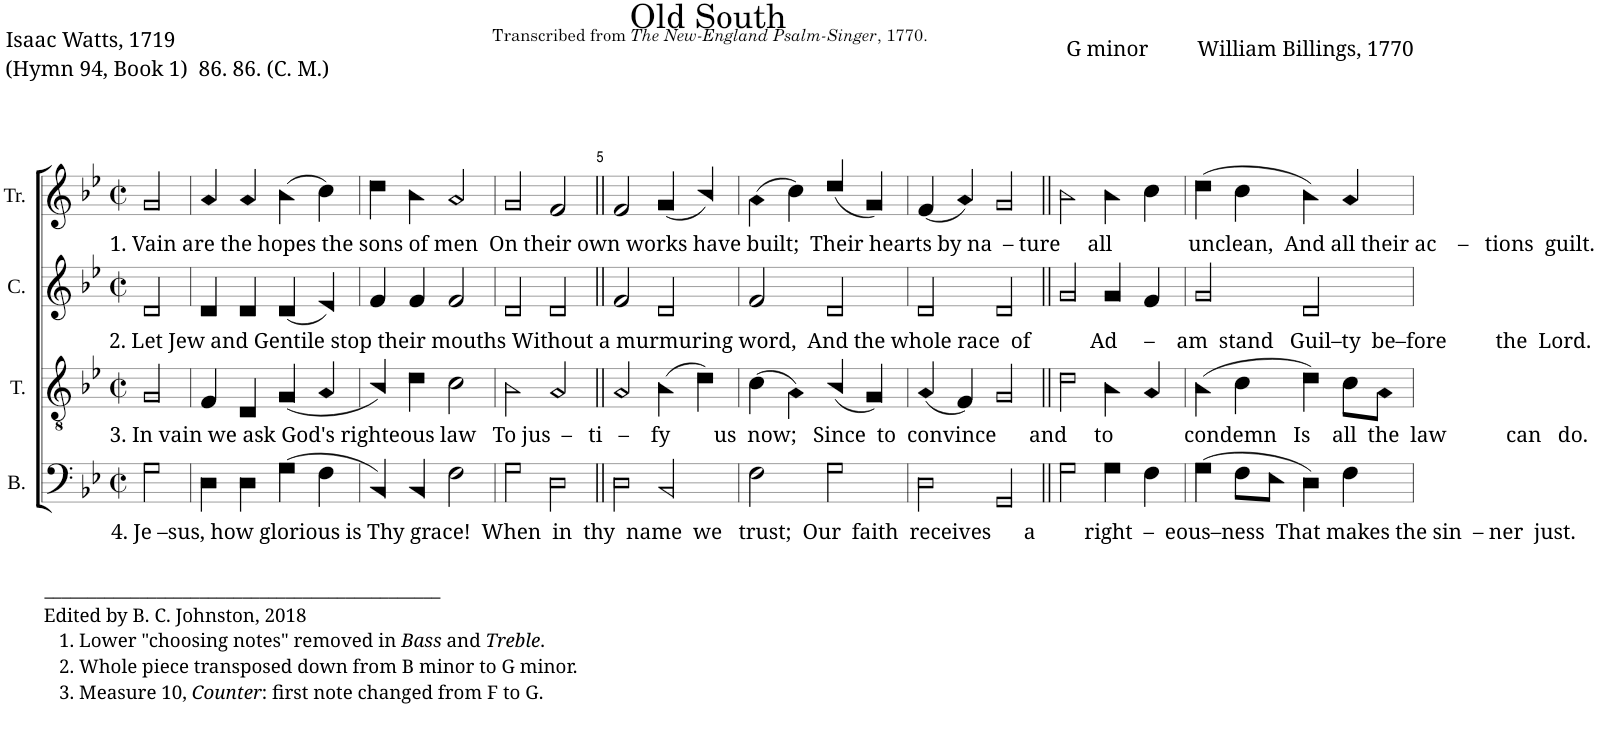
**kern	**kern	**kern	**kern
*part4	*part3	*part2	*part1
*staff4	*staff3	*staff2	*staff1
*I"B.	*I"T.	*I"C.	*I"Tr.
*I'B.	*I'T.	*I'C.	*I'Tr.
*clefF4	*clefGv2	*clefG2	*clefG2
*k[b-e-]	*k[b-e-]	*k[b-e-]	*k[b-e-]
*M4/4	*M4/4	*M4/4	*M4/4
*met(c|)	*met(c|)	*met(c|)	*met(c|)
=1	=1	=1	=1
!	!	!	!LO:TX:b:t=1. Vain are the hopes the sons of men  On their own works have built;  Their hearts by na  – ture     all              unclean,  And all their ac    –   tions  guilt.
!	!	!LO:TX:b:t=2. Let Jew and Gentile stop their mouths Without a murmuring word,  And the whole race  of           Ad     –    am  stand   Guil–ty  be–fore         the  Lord.	!
!	!LO:TX:b:t=3. In vain we ask God's righteous law   To jus  –   ti   –    fy        us  now;   Since  to  convince      and     to             condemn   Is    all  the  law           can   do.	!	!
!LO:TX:b:t=4. Je –sus, how glorious is Thy grace!  When  in  thy  name  we   trust;  Our  faith  receives      a         right  –  eous–ness  That makes the sin  – ner  just.	!	!	!
!LO:TX:b:t=______________________________________________	!	!	!
!LO:TX:b:t=Edited by B. C. Johnston, 2018	!	!	!
!LO:TX:b:t=1. Lower "choosing notes" removed in	!	!	!
!LO:TX:b:i:t=Bass	!	!	!
!LO:TX:b:t=and	!	!	!
!LO:TX:b:i:t=Treble	!	!	!
!LO:TX:b:t=.	!	!	!
!LO:TX:b:t=2. Whole piece transposed down from B minor to G minor.	!	!	!
!LO:TX:b:t=3. Measure 10,	!	!	!
!LO:TX:b:i:t=Counter	!	!	!
!LO:TX:b:t=&colon; first note changed from F to G.	!	!	!
2G!\	2G!/	2d!/	2g!/
=2	=2	=2	=2
4D!\	4F!/	4d!/	4a!/
4D!\	4D!/	4d!/	4a!/
(4G!\	(4G!/	(4d!/	(4b-!\
4F!\	4A!/	4e-!/)	4cc!\)
=3	=3	=3	=3
4BB-!/)	4B-!/)	4f!/	4dd!\
4BB-!/	4d!\	4f!/	4b-!\
2F!\	2c!\	2f!/	2a!/
=4	=4	=4	=4
2G!\	2B-!\	2d!/	2g!/
2D!\	2A!/	2d!/	2f!/
=5||	=5||	=5||	=5||
2D!\	2A!/	2f!/	2f!/
2BB-!/	(4B-!\	2d!/	(4g!/
.	4d!\)	.	4b-!/)
=6	=6	=6	=6
2F!\	(4c!\	2f!/	(4a!\
.	4A!\)	.	4cc!\)
2G!\	(4B-!/	2d!/	(4dd!/
.	4G!/)	.	4g!/)
=7	=7	=7	=7
2D!\	(4A!/	2d!/	(4f!/
.	4F!/)	.	4a!/)
2GG!/	2G!/	2d!/	2g!/
=8||	=8||	=8||	=8||
2G!\	2d!\	2g!/	2b-!\
4G!\	4B-!\	4g!/	4b-!\
4F!\	4A!/	4f!/	4cc!\
=9	=9	=9	=9
(4G!\	(4B-!\	2g!/	(4dd!\
8F!\L	4c!\	.	4cc!\
8E-!\J	.	.	.
4D!\)	4d!\)	2d!/	4b-!\)
4F!\	8c!\L	.	4a!/
.	8A!\J	.	.
=	=	=	=
*-	*-	*-	*-
